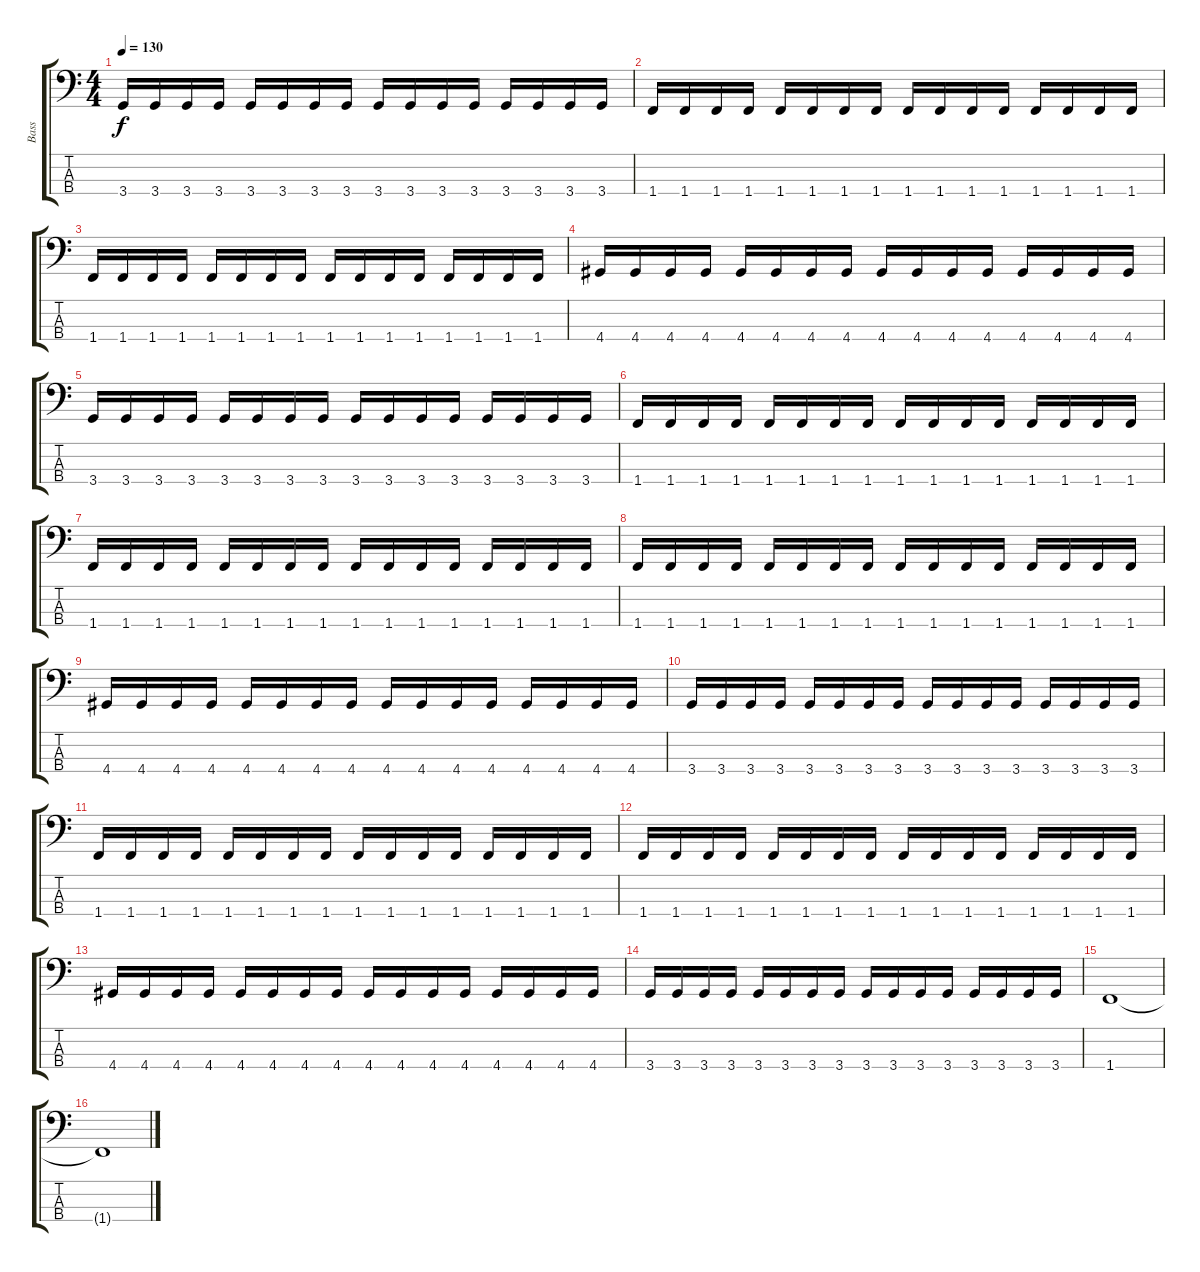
\track ("Bass" "Bass") {instrument electricbassfinger}
\staff {score tabs}
\tuning (G2 D2 A1 E1) {hide}
\ts (4 4)
\tempo 130
\clef f4
\ks c
3.4.16{dy f} 3.4.16 3.4.16 3.4.16 3.4.16 3.4.16 3.4.16 3.4.16 3.4.16 3.4.16 3.4.16 3.4.16 3.4.16 3.4.16 3.4.16 3.4.16 |
1.4.16 1.4.16 1.4.16 1.4.16 1.4.16 1.4.16 1.4.16 1.4.16 1.4.16 1.4.16 1.4.16 1.4.16 1.4.16 1.4.16 1.4.16 1.4.16 |
1.4.16 1.4.16 1.4.16 1.4.16 1.4.16 1.4.16 1.4.16 1.4.16 1.4.16 1.4.16 1.4.16 1.4.16 1.4.16 1.4.16 1.4.16 1.4.16 |
4.4.16 4.4.16 4.4.16 4.4.16 4.4.16 4.4.16 4.4.16 4.4.16 4.4.16 4.4.16 4.4.16 4.4.16 4.4.16 4.4.16 4.4.16 4.4.16 |
3.4.16 3.4.16 3.4.16 3.4.16 3.4.16 3.4.16 3.4.16 3.4.16 3.4.16 3.4.16 3.4.16 3.4.16 3.4.16 3.4.16 3.4.16 3.4.16 |
1.4.16 1.4.16 1.4.16 1.4.16 1.4.16 1.4.16 1.4.16 1.4.16 1.4.16 1.4.16 1.4.16 1.4.16 1.4.16 1.4.16 1.4.16 1.4.16 |
1.4.16 1.4.16 1.4.16 1.4.16 1.4.16 1.4.16 1.4.16 1.4.16 1.4.16 1.4.16 1.4.16 1.4.16 1.4.16 1.4.16 1.4.16 1.4.16 |
1.4.16 1.4.16 1.4.16 1.4.16 1.4.16 1.4.16 1.4.16 1.4.16 1.4.16 1.4.16 1.4.16 1.4.16 1.4.16 1.4.16 1.4.16 1.4.16 |
4.4.16 4.4.16 4.4.16 4.4.16 4.4.16 4.4.16 4.4.16 4.4.16 4.4.16 4.4.16 4.4.16 4.4.16 4.4.16 4.4.16 4.4.16 4.4.16 |
3.4.16 3.4.16 3.4.16 3.4.16 3.4.16 3.4.16 3.4.16 3.4.16 3.4.16 3.4.16 3.4.16 3.4.16 3.4.16 3.4.16 3.4.16 3.4.16 |
1.4.16 1.4.16 1.4.16 1.4.16 1.4.16 1.4.16 1.4.16 1.4.16 1.4.16 1.4.16 1.4.16 1.4.16 1.4.16 1.4.16 1.4.16 1.4.16 |
1.4.16 1.4.16 1.4.16 1.4.16 1.4.16 1.4.16 1.4.16 1.4.16 1.4.16 1.4.16 1.4.16 1.4.16 1.4.16 1.4.16 1.4.16 1.4.16 |
4.4.16 4.4.16 4.4.16 4.4.16 4.4.16 4.4.16 4.4.16 4.4.16 4.4.16 4.4.16 4.4.16 4.4.16 4.4.16 4.4.16 4.4.16 4.4.16 |
3.4.16 3.4.16 3.4.16 3.4.16 3.4.16 3.4.16 3.4.16 3.4.16 3.4.16 3.4.16 3.4.16 3.4.16 3.4.16 3.4.16 3.4.16 3.4.16 |
1.4.1 |
1.4{t}.1
